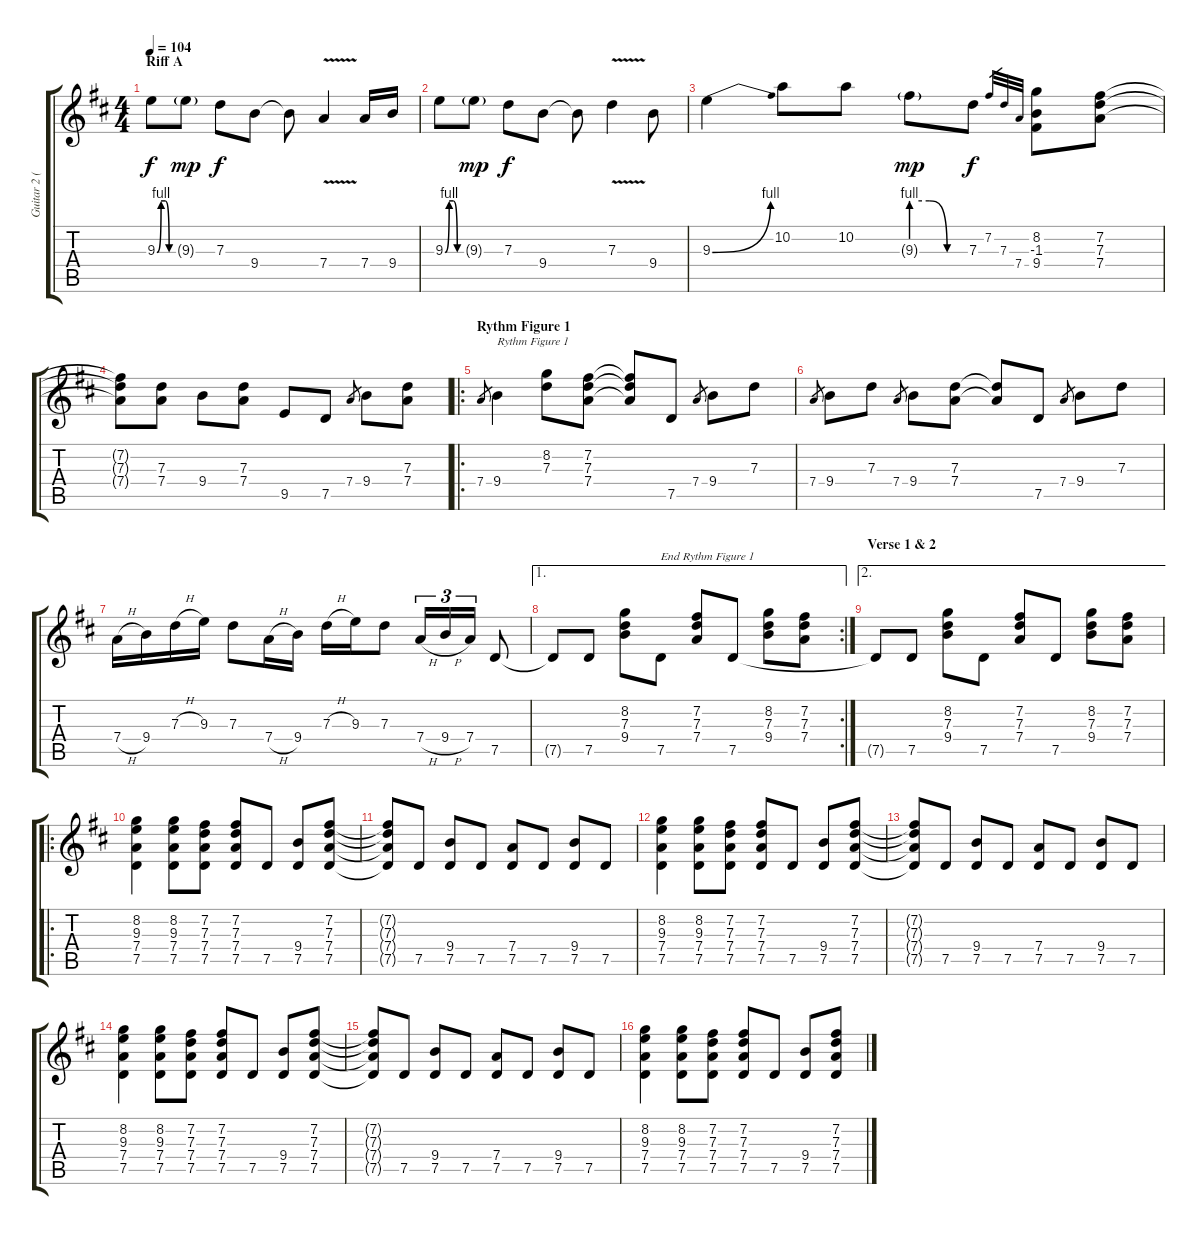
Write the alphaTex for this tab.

\track ("Guitar 2 (Intro-Verses)" "Guitar 2 (") {instrument electricguitarclean}
\staff {score tabs}
\tuning (D4 B3 G3 D3 G2 D2) {hide}
\ts (4 4)
\section ("" "Riff A")
\tempo 104
\clef g2
\ks d
9.3{be (custom 0 0 15 4 30 4 45 0 60 0)}.8{dy f instrument electricguitarclean} 9.3{g}.8{dy mp} 7.3.8{dy f} 9.4.8 9.4{t}.8 7.4{v}.4 7.4.16 9.4.16 |
9.3{be (custom 0 0 15 4 30 4 45 0 60 0)}.8 9.3{g}.8{dy mp} 7.3.8{dy f} 9.4.8 9.4{t}.8 7.3{v}.4 9.4.8 |
9.3{be (bend 0 0 60 4)}.4 10.2.8 10.2.8 9.3{be (custom 0 4 20 4 40 0 60 0) g}.8{dy mp} 7.3.8{dy f} 7.2.32{gr} 7.3.32{gr} 7.4.32{gr} (8.2 -1.3 9.4).8 (7.2 7.3 7.4).8 |
(7.2{t} 7.3{t} 7.4{t}).8 (7.3 7.4).8 9.4.8 (7.3 7.4).8 9.5.8 7.5.8 7.4.8{gr} 9.4.8 (7.3 7.4).8 |
\ro
\section ("" "Rythm Figure 1")
7.4.8{gr} 9.4.4{txt "Rythm Figure 1"} (8.2 7.3).8 (7.2 7.3 7.4).8 (7.2{t} 7.3{t} 7.4{t}).8 7.5.8 7.4.8{gr} 9.4.8 7.3.8 |
7.4.8{gr} 9.4.8 7.3.8 7.4.8{gr} 9.4.8 (7.3 7.4).8 (7.3{t} 7.4{t}).8 7.5.8 7.4.8{gr} 9.4.8 7.3.8 |
7.4{h}.16 9.4.16 7.3{h}.16 9.3.16 7.3.8 7.4{h}.16 9.4.16 7.3{h}.16 9.3.16 7.3.8 7.4{h}.16{tu (3 2)} 9.4{h}.16{tu (3 2)} 7.4.16{tu (3 2)} 7.5.8 |
\ae 1
\rc 2
7.5{t}.8 7.5.8 (8.2 7.3 9.4).8 7.5.8{txt "End Rythm Figure 1"} (7.2 7.3 7.4).8 7.5.8 (8.2 7.3 9.4).8 (7.2 7.3 7.4).8 |
\ae 2
\section ("" "Verse 1 & 2")
7.5{t}.8 7.5.8 (8.2 7.3 9.4).8 7.5.8 (7.2 7.3 7.4).8 7.5.8 (8.2 7.3 9.4).8 (7.2 7.3 7.4).8 |
\ro
(8.2 9.3 7.4 7.5).4 (8.2 9.3 7.4 7.5).8 (7.2 7.3 7.4 7.5).8 (7.2 7.3 7.4 7.5).8 7.5.8 (9.4 7.5).8 (7.2 7.3 7.4 7.5).8 |
(7.2{t} 7.3{t} 7.4{t} 7.5{t}).8 7.5.8 (9.4 7.5).8 7.5.8 (7.4 7.5).8 7.5.8 (9.4 7.5).8 7.5.8 |
(8.2 9.3 7.4 7.5).4 (8.2 9.3 7.4 7.5).8 (7.2 7.3 7.4 7.5).8 (7.2 7.3 7.4 7.5).8 7.5.8 (9.4 7.5).8 (7.2 7.3 7.4 7.5).8 |
(7.2{t} 7.3{t} 7.4{t} 7.5{t}).8 7.5.8 (9.4 7.5).8 7.5.8 (7.4 7.5).8 7.5.8 (9.4 7.5).8 7.5.8 |
(8.2 9.3 7.4 7.5).4 (8.2 9.3 7.4 7.5).8 (7.2 7.3 7.4 7.5).8 (7.2 7.3 7.4 7.5).8 7.5.8 (9.4 7.5).8 (7.2 7.3 7.4 7.5).8 |
(7.2{t} 7.3{t} 7.4{t} 7.5{t}).8 7.5.8 (9.4 7.5).8 7.5.8 (7.4 7.5).8 7.5.8 (9.4 7.5).8 7.5.8 |
(8.2 9.3 7.4 7.5).4 (8.2 9.3 7.4 7.5).8 (7.2 7.3 7.4 7.5).8 (7.2 7.3 7.4 7.5).8 7.5.8 (9.4 7.5).8 (7.2 7.3 7.4 7.5).8
